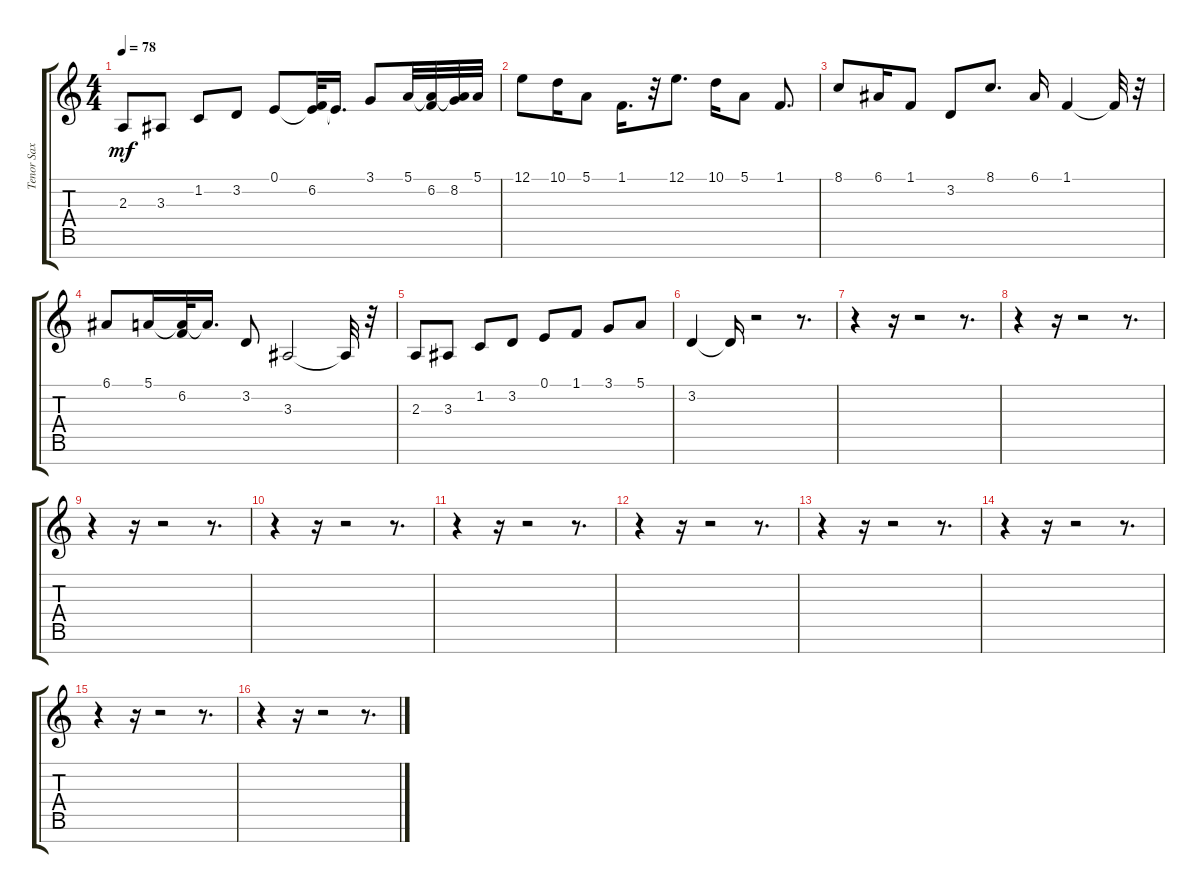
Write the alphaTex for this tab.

\track ("Tenor Sax           " "Tenor Sax ") {instrument tenorsax}
\staff {score tabs}
\tuning (E4 B3 G3 D3 A2 E2 B1) {hide}
\ts (4 4)
\tempo 78
\clef g2
\ks c
2.3.8{dy mf} 3.3.8 1.2.8 3.2.8 0.1.8 (0.1{t} 6.2).32 0.1{t}.16{d} 3.1.8 5.1.32 (5.1{t} 6.2).32 (5.1{t} 8.2).32 5.1.32 |
12.1.8 10.1.16 5.1.8 1.1.16{d} r.32 12.1.8{d} 10.1.16 5.1.8 1.1.8{d} |
8.1.8 6.1.16 1.1.8 3.2.8 8.1.8{d} 6.1.16 1.1.4 1.1{t}.32 r.32 |
6.1.8 5.1.16 (5.1{t} 6.2).32 5.1{t}.16{d} 3.2.8 3.3.2 3.3{t}.32 r.32 |
2.3.8 3.3.8 1.2.8 3.2.8 0.1.8 1.1.8 3.1.8 5.1.8 |
3.2.4 3.2{t}.16 r.2 r.8{d} |
r.4 r.16 r.2 r.8{d} |
r.4 r.16 r.2 r.8{d} |
r.4 r.16 r.2 r.8{d} |
r.4 r.16 r.2 r.8{d} |
r.4 r.16 r.2 r.8{d} |
r.4 r.16 r.2 r.8{d} |
r.4 r.16 r.2 r.8{d} |
r.4 r.16 r.2 r.8{d} |
r.4 r.16 r.2 r.8{d} |
r.4 r.16 r.2 r.8{d}
